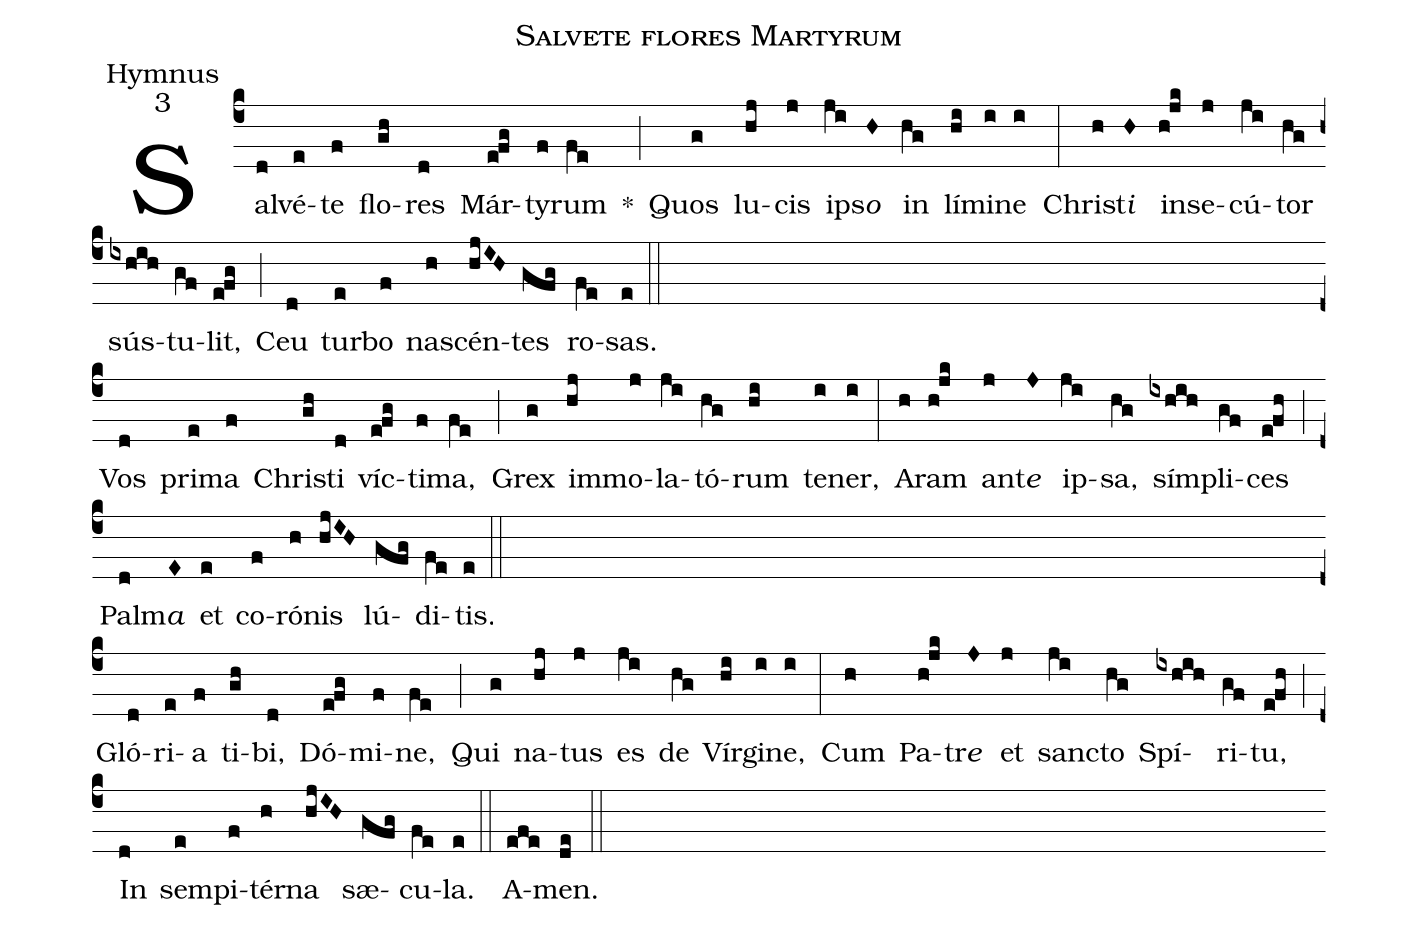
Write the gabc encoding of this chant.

name:Salvete flores Martyrum;
office-part:Hymnus;
mode:3;
%%
Sal(c4d)vé(e)te(f) flo(gh)res(d) Már(e!fg)ty(f)rum(fe) *(;)
Quos(g) lu(hj)cis(j) ip(ji)s<i>o</i>(H) in(hg) lí(hi)mi(i)ne(i) (:)
Chri(h)st<i>i</i>(H) in(h!jk)se(j)cú(ji)tor(hg) sús(ixhih)tu(gf)lit,(e!fg) (;)
Ceu(d) tur(e)bo(f) na(h)scén(hjIH)tes(gfg) ro(fe)sas.(e) (::) (Z)
Vos(d) pri(e)ma(f) Chri(gh)sti(d) víc(e!fg)ti(f)ma,(fe) (;)
Grex(g) im(hj)mo(j)la(ji)tó(hg)rum(hi) te(i)ner,(i) (:)
A(h)ram(h!jk) an(j)t<i>e</i>(J) ip(ji)sa,(hg) sím(ixhih)pli(gf)ces(e!fh) (;)
Pal(d)m<i>a</i>(E) et(e) co(f)ró(h)nis(hjIH) lú(gfg)di(fe)tis.(e) (::) (Z)



     Gló(d)ri(e)a(f) ti(gh)bi,(d) Dó(e!fg)mi(f)ne,(fe) (;)
     Qui(g) na(hj)tus(j) es(ji) de(hg) Vír(hi)gi(i)ne,(i) (:)
     Cum(h) Pa(h!jk)tr<i>e</i>(J) et(j) san(ji)cto(hg) Spí(ixhih)ri(gf)tu,(e!fh) (;)
     In(d) sem(e)pi(f)tér(h)na(hjIH) sæ(gfg)cu(fe)la.(e) (::) A(efe)men.(de) (::)
